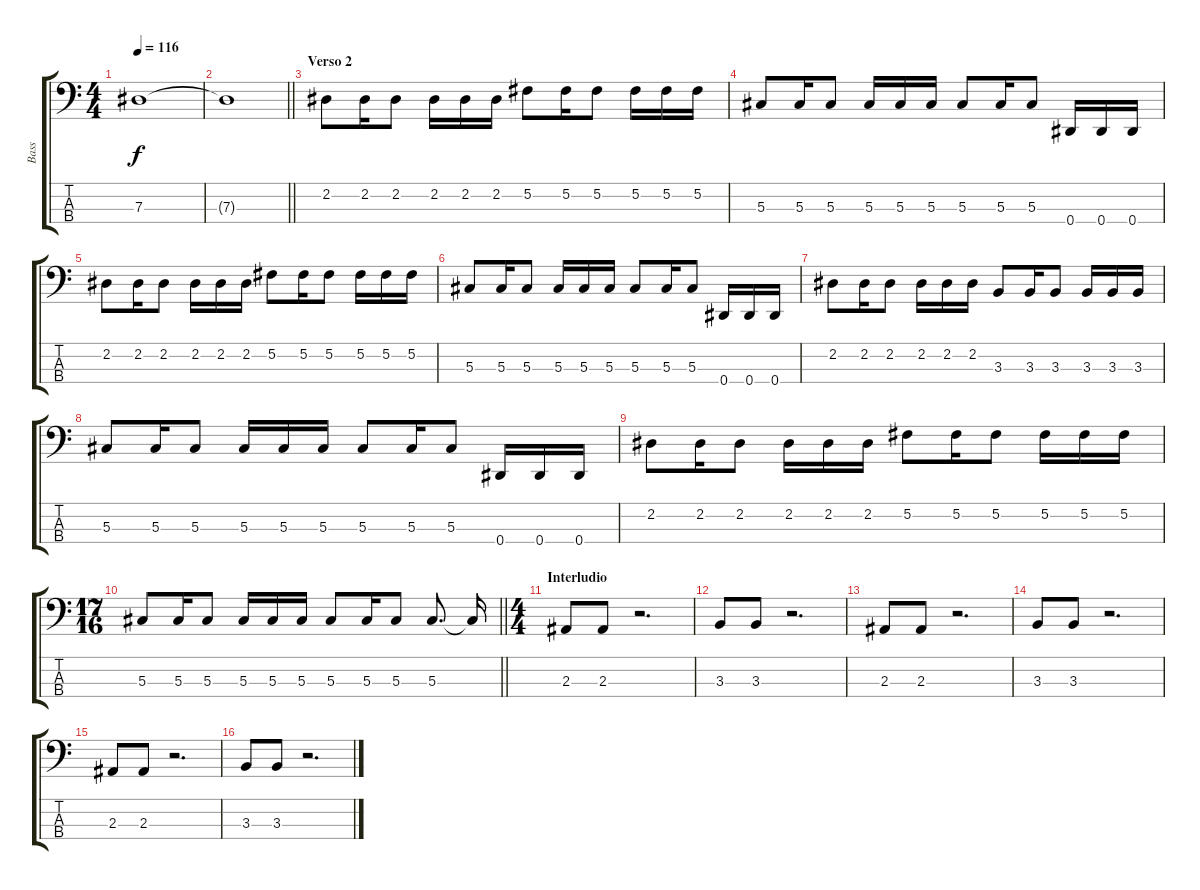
\track ("Bass" "Bass") {instrument electricbasspick}
\staff {score tabs}
\tuning (Gb2 Db2 Ab1 Eb1) {hide}
\ts (4 4)
\tempo 116
\clef f4
\ks c
7.3.1{dy f} |
\barLineRight lightlight
7.3{t}.1 |
\section ("" "Verso 2")
2.2.8 2.2.16 2.2.8 2.2.16 2.2.16 2.2.16 5.2.8 5.2.16 5.2.8 5.2.16 5.2.16 5.2.16 |
5.3.8 5.3.16 5.3.8 5.3.16 5.3.16 5.3.16 5.3.8 5.3.16 5.3.8 0.4.16 0.4.16 0.4.16 |
2.2.8 2.2.16 2.2.8 2.2.16 2.2.16 2.2.16 5.2.8 5.2.16 5.2.8 5.2.16 5.2.16 5.2.16 |
5.3.8 5.3.16 5.3.8 5.3.16 5.3.16 5.3.16 5.3.8 5.3.16 5.3.8 0.4.16 0.4.16 0.4.16 |
2.2.8 2.2.16 2.2.8 2.2.16 2.2.16 2.2.16 3.3.8 3.3.16 3.3.8 3.3.16 3.3.16 3.3.16 |
5.3.8 5.3.16 5.3.8 5.3.16 5.3.16 5.3.16 5.3.8 5.3.16 5.3.8 0.4.16 0.4.16 0.4.16 |
2.2.8 2.2.16 2.2.8 2.2.16 2.2.16 2.2.16 5.2.8 5.2.16 5.2.8 5.2.16 5.2.16 5.2.16 |
\ts (17 16)
\barLineRight lightlight
5.3.8 5.3.16 5.3.8 5.3.16 5.3.16 5.3.16 5.3.8 5.3.16 5.3.8 5.3.8{d} 5.3{t}.16 |
\ts (4 4)
\section ("" "Interludio")
2.3.8 2.3.8 r.2{d} |
3.3.8 3.3.8 r.2{d} |
2.3.8 2.3.8 r.2{d} |
3.3.8 3.3.8 r.2{d} |
2.3.8 2.3.8 r.2{d} |
3.3.8 3.3.8 r.2{d}
